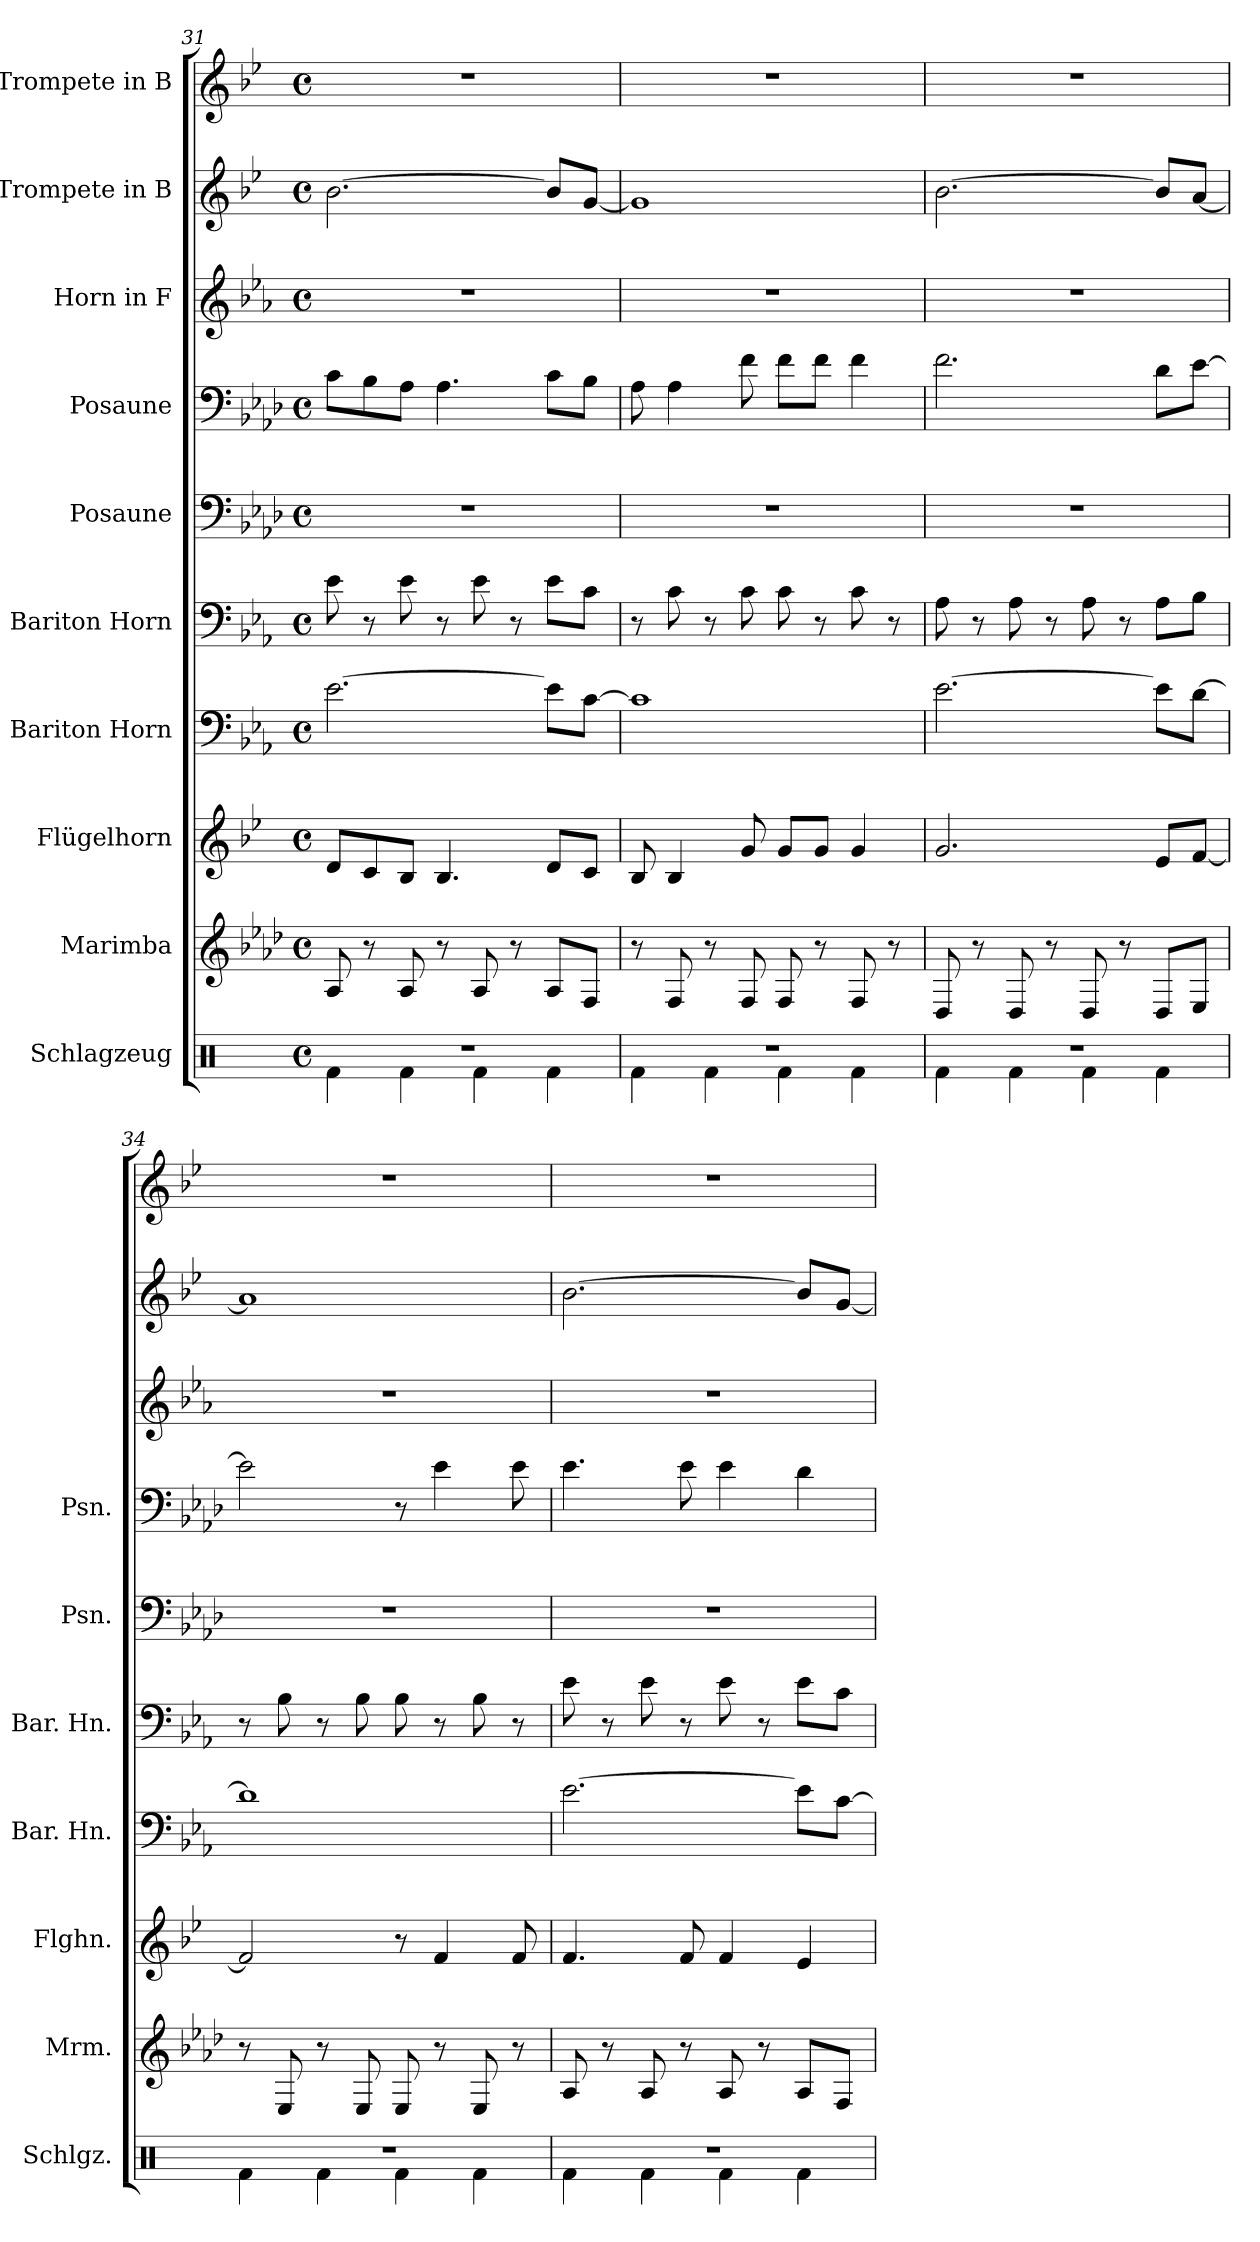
**kern	**kern	**kern	**kern	**kern	**kern	**kern	**kern	**kern	**kern
*part10	*part9	*part8	*part7	*part6	*part5	*part4	*part3	*part2	*part1
*staff10	*staff9	*staff8	*staff7	*staff6	*staff5	*staff4	*staff3	*staff2	*staff1
*I"Schlagzeug	*I"Marimba	*I"Flügelhorn	*I"Bariton Horn	*I"Bariton Horn	*I"Posaune	*I"Posaune	*I"Horn in F	*I"Trompete in B	*I"Trompete in B
*I'Schlgz.	*I'Mrm.	*I'Flghn.	*I'Bar. Hn.	*I'Bar. Hn.	*I'Psn.	*I'Psn.	*	*	*
!!LO:PB:g=z
*clefX	*clefG2	*clefG2	*clefF4	*clefF4	*clefF4	*clefF4	*clefG2	*clefG2	*clefG2
*	*	*ITrd1c2	*ITrd4c7	*ITrd4c7	*	*	*ITrd4c7	*ITrd1c2	*ITrd1c2
*k[]	*k[b-e-a-d-]	*k[b-e-a-d-]	*k[b-e-a-d-]	*k[b-e-a-d-]	*k[b-e-a-d-]	*k[b-e-a-d-]	*k[b-e-a-d-]	*k[b-e-a-d-]	*k[b-e-a-d-]
*M4/4	*M4/4	*M4/4	*M4/4	*M4/4	*M4/4	*M4/4	*M4/4	*M4/4	*M4/4
*met(c)	*met(c)	*met(c)	*met(c)	*met(c)	*met(c)	*met(c)	*met(c)	*met(c)	*met(c)
=31	=31	=31	=31	=31	=31	=31	=31	=31	=31
*^	*	*	*	*	*	*	*	*	*
1r	4Rf\	8A-/	8c/L	[2.A-\	8A-\	1r	8c\L	1r	[2.a-\	1r
.	.	8r	8B-/	.	8r	.	8B-\	.	.	.
.	4Rf\	8A-/	8A-/J	.	8A-\	.	8A-\J	.	.	.
.	.	8r	4.A-/	.	8r	.	4.A-\	.	.	.
.	4Rf\	8A-/	.	.	8A-\	.	.	.	.	.
.	.	8r	.	.	8r	.	.	.	.	.
.	4Rf\	8A-/L	8c/L	8A-\L]	8A-\L	.	8c\L	.	8a-/L]	.
.	.	8F/J	8B-/J	[8F\J	8F\J	.	8B-\J	.	[8f/J	.
=32	=32	=32	=32	=32	=32	=32	=32	=32	=32	=32
1r	4Rf\	8r	8A-/	1F]	8r	1r	8A-\	1r	1f]	1r
.	.	8F/	4A-/	.	8F\	.	4A-\	.	.	.
.	4Rf\	8r	.	.	8r	.	.	.	.	.
.	.	8F/	8f/	.	8F\	.	8f\	.	.	.
.	4Rf\	8F/	8f/L	.	8F\	.	8f\L	.	.	.
.	.	8r	8f/J	.	8r	.	8f\J	.	.	.
.	4Rf\	8F/	4f/	.	8F\	.	4f\	.	.	.
.	.	8r	.	.	8r	.	.	.	.	.
=33	=33	=33	=33	=33	=33	=33	=33	=33	=33	=33
1r	4Rf\	8D-/	2.f/	[2.A-\	8D-\	1r	2.f\	1r	[2.a-\	1r
.	.	8r	.	.	8r	.	.	.	.	.
.	4Rf\	8D-/	.	.	8D-\	.	.	.	.	.
.	.	8r	.	.	8r	.	.	.	.	.
.	4Rf\	8D-/	.	.	8D-\	.	.	.	.	.
.	.	8r	.	.	8r	.	.	.	.	.
.	4Rf\	8D-/L	8d-/L	8A-\L]	8D-\L	.	8d-\L	.	8a-/L]	.
.	.	8E-/J	[8e-/J	[8G\J	8E-\J	.	[8e-\J	.	[8g/J	.
!!LO:PB:g=z
=34	=34	=34	=34	=34	=34	=34	=34	=34	=34	=34
1r	4Rf\	8r	2e-/]	1G]	8r	1r	2e-\]	1r	1g]	1r
.	.	8E-/	.	.	8E-\	.	.	.	.	.
.	4Rf\	8r	.	.	8r	.	.	.	.	.
.	.	8E-/	.	.	8E-\	.	.	.	.	.
.	4Rf\	8E-/	8r	.	8E-\	.	8r	.	.	.
.	.	8r	4e-/	.	8r	.	4e-\	.	.	.
.	4Rf\	8E-/	.	.	8E-\	.	.	.	.	.
.	.	8r	8e-/	.	8r	.	8e-\	.	.	.
=35	=35	=35	=35	=35	=35	=35	=35	=35	=35	=35
1r	4Rf\	8A-/	4.e-/	[2.A-\	8A-\	1r	4.e-\	1r	[2.a-\	1r
.	.	8r	.	.	8r	.	.	.	.	.
.	4Rf\	8A-/	.	.	8A-\	.	.	.	.	.
.	.	8r	8e-/	.	8r	.	8e-\	.	.	.
.	4Rf\	8A-/	4e-/	.	8A-\	.	4e-\	.	.	.
.	.	8r	.	.	8r	.	.	.	.	.
.	4Rf\	8A-/L	4d-/	8A-\L]	8A-\L	.	4d-\	.	8a-/L]	.
.	.	8F/J	.	[8F\J	8F\J	.	.	.	[8f/J	.
*v	*v	*	*	*	*	*	*	*	*	*
=	=	=	=	=	=	=	=	=	=
*-	*-	*-	*-	*-	*-	*-	*-	*-	*-
